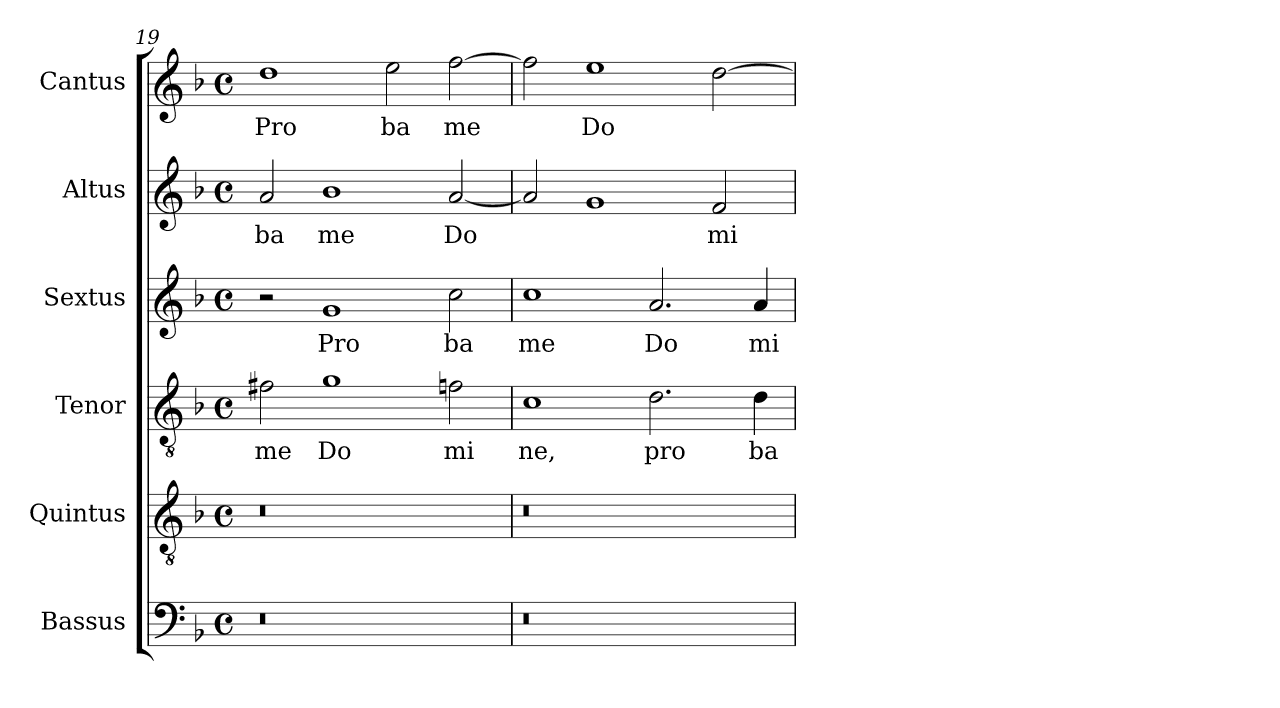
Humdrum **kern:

**kern	**kern	**kern	**text	**kern	**text	**kern	**text	**kern	**text
*part6	*part5	*part4	*part4	*part3	*part3	*part2	*part2	*part1	*part1
*staff6	*staff5	*staff4	*staff4	*staff3	*staff3	*staff2	*staff2	*staff1	*staff1
*I"Bassus	*I"Quintus	*I"Tenor	*	*I"Sextus	*	*I"Altus	*	*I"Cantus	*
*clefF4	*clefGv2	*clefGv2	*	*clefG2	*	*clefG2	*	*clefG2	*
*k[b-]	*k[b-]	*k[b-]	*	*k[b-]	*	*k[b-]	*	*k[b-]	*
*F:	*F:	*F:	*	*F:	*	*F:	*	*F:	*
*M4/4	*M4/4	*M4/4	*	*M4/4	*	*M4/4	*	*M4/4	*
*met(c)	*met(c)	*met(c)	*	*met(c)	*	*met(c)	*	*met(c)	*
=19	=19	=19	=19	=19	=19	=19	=19	=19	=19
!	!	!	!LO:LY:b:cj	!	!	!	!LO:LY:b:cj	!	!LO:LY:b:cj
0r	0r	2f#X\	me	2r	.	2a/	ba	1dd	Pro
!	!	!	!LO:LY:b:cj	!	!LO:LY:b:cj	!	!LO:LY:b:cj	!	!
.	.	1g	Do	1g	Pro	1b-	me	.	.
!	!	!	!	!	!	!	!	!	!LO:LY:b:cj
.	.	.	.	.	.	.	.	2ee\	ba
!	!	!	!LO:LY:b:cj	!	!LO:LY:b:cj	!	!LO:LY:b	!	!LO:LY:b
.	.	2fn\	mi	2cc\	ba	[<2a/	Do	[>2ff\	me
=20	=20	=20	=20	=20	=20	=20	=20	=20	=20
!	!	!	!LO:LY:b:cj	!	!LO:LY:b:cj	!	!	!	!
0r	0r	1c	ne,	1cc	me	2a/]	.	2ff\]	.
!	!	!	!	!	!	!	!	!	!LO:LY:b:cj
.	.	.	.	.	.	1g	.	1ee	Do
!	!	!	!LO:LY:b:cj	!	!LO:LY:b:cj	!	!	!	!
.	.	2.d\	pro	2.a/	Do	.	.	.	.
!	!	!	!	!	!	!	!LO:LY:b:cj	!	!
.	.	.	.	.	.	2f/	mi	[>2dd\	.
!	!	!	!LO:LY:b:cj	!	!LO:LY:b:cj	!	!	!	!
.	.	4d\	ba	4a/	mi	.	.	.	.
=	=	=	=	=	=	=	=	=	=
*-	*-	*-	*-	*-	*-	*-	*-	*-	*-
